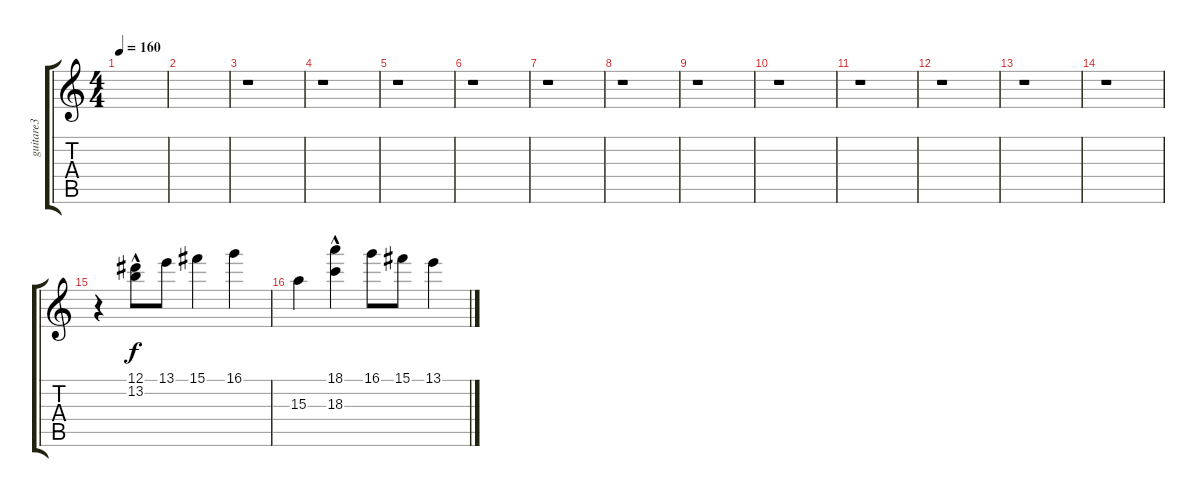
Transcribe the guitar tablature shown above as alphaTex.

\track ("guitare3" "guitare3") {instrument distortionguitar}
\staff {score tabs}
\tuning (Eb4 Bb3 Gb3 Db3 Ab2 Eb2) {hide}
\ts (4 4)
\tempo 160
\clef g2
\ks c
|
|
r.1 |
r.1 |
r.1 |
r.1 |
r.1 |
r.1 |
r.1 |
r.1 |
r.1 |
r.1 |
r.1 |
r.1 |
r.4 (12.1 13.2{hac}).8 13.1.8 15.1.4 16.1.4 |
15.3.4 (18.1 18.3{hac}).4 16.1.8 15.1.8 13.1.4
